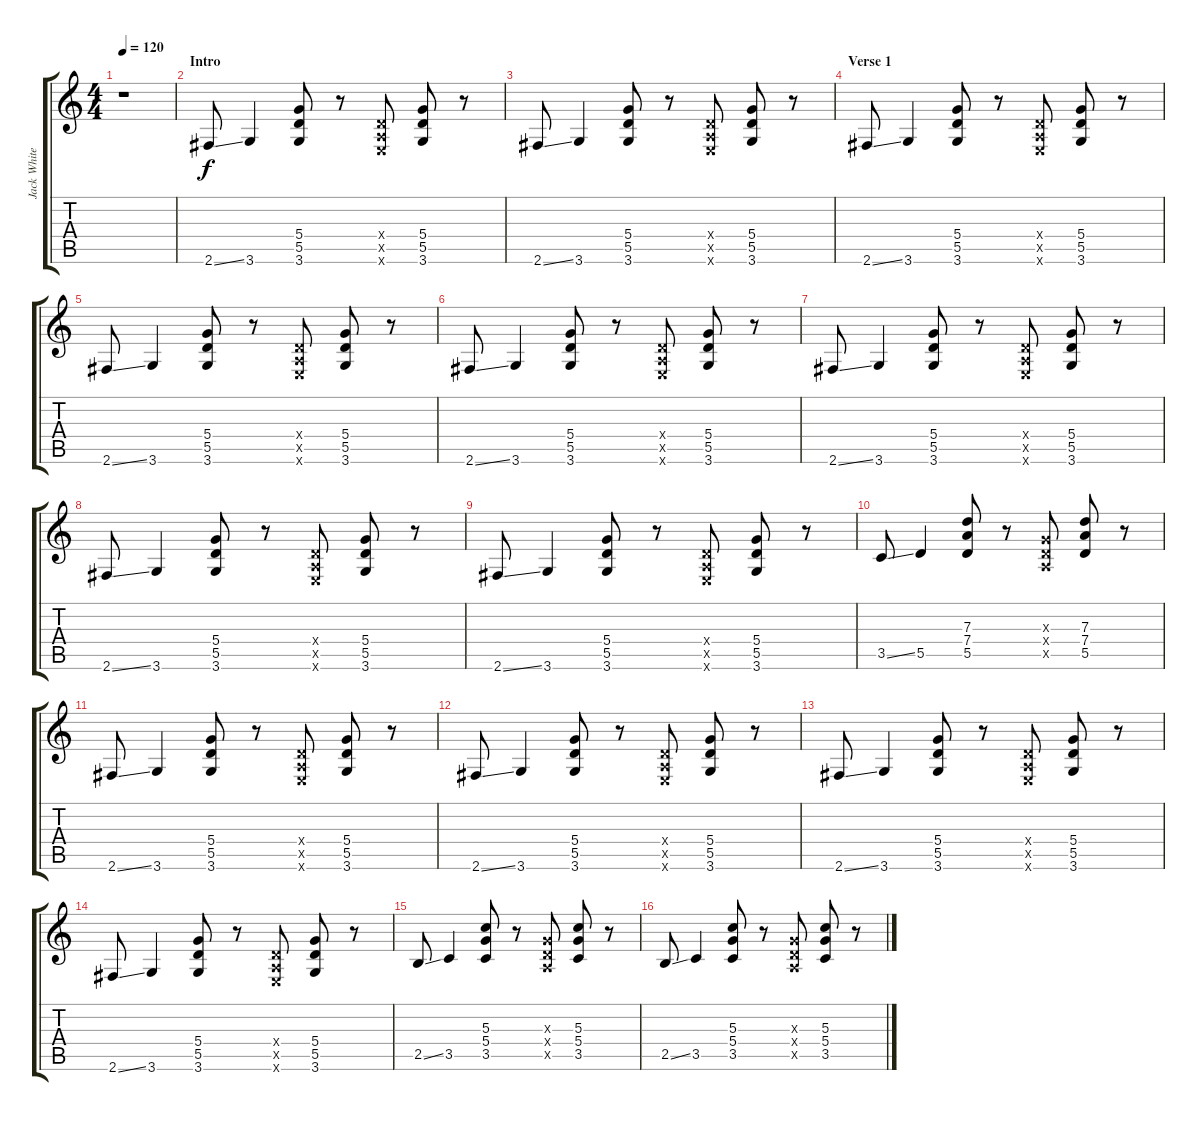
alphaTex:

\track ("Jack White" "Jack White") {instrument acousticguitarsteel}
\staff {score tabs}
\tuning (E4 B3 G3 D3 A2 E2) {hide}
\ts (4 4)
\tempo 120
\clef g2
\ks c
r.1{dy f instrument acousticguitarsteel} |
\section ("" "Intro")
2.6{ss}.8 3.6.4 (5.4 5.5 3.6).8 r.8 (0.4{x} 0.5{x} 0.6{x}).8 (5.4 5.5 3.6).8 r.8 |
2.6{ss}.8 3.6.4 (5.4 5.5 3.6).8 r.8 (0.4{x} 0.5{x} 0.6{x}).8 (5.4 5.5 3.6).8 r.8 |
\section ("" "Verse 1")
2.6{ss}.8 3.6.4 (5.4 5.5 3.6).8 r.8 (0.4{x} 0.5{x} 0.6{x}).8 (5.4 5.5 3.6).8 r.8 |
2.6{ss}.8 3.6.4 (5.4 5.5 3.6).8 r.8 (0.4{x} 0.5{x} 0.6{x}).8 (5.4 5.5 3.6).8 r.8 |
2.6{ss}.8 3.6.4 (5.4 5.5 3.6).8 r.8 (0.4{x} 0.5{x} 0.6{x}).8 (5.4 5.5 3.6).8 r.8 |
2.6{ss}.8 3.6.4 (5.4 5.5 3.6).8 r.8 (0.4{x} 0.5{x} 0.6{x}).8 (5.4 5.5 3.6).8 r.8 |
2.6{ss}.8 3.6.4 (5.4 5.5 3.6).8 r.8 (0.4{x} 0.5{x} 0.6{x}).8 (5.4 5.5 3.6).8 r.8 |
2.6{ss}.8 3.6.4 (5.4 5.5 3.6).8 r.8 (0.4{x} 0.5{x} 0.6{x}).8 (5.4 5.5 3.6).8 r.8 |
3.5{ss}.8 5.5.4 (7.3 7.4 5.5).8 r.8 (0.3{x} 0.4{x} 0.5{x}).8 (7.3 7.4 5.5).8 r.8 |
2.6{ss}.8 3.6.4 (5.4 5.5 3.6).8 r.8 (0.4{x} 0.5{x} 0.6{x}).8 (5.4 5.5 3.6).8 r.8 |
2.6{ss}.8 3.6.4 (5.4 5.5 3.6).8 r.8 (0.4{x} 0.5{x} 0.6{x}).8 (5.4 5.5 3.6).8 r.8 |
2.6{ss}.8 3.6.4 (5.4 5.5 3.6).8 r.8 (0.4{x} 0.5{x} 0.6{x}).8 (5.4 5.5 3.6).8 r.8 |
2.6{ss}.8 3.6.4 (5.4 5.5 3.6).8 r.8 (0.4{x} 0.5{x} 0.6{x}).8 (5.4 5.5 3.6).8 r.8 |
2.5{ss}.8 3.5.4 (5.3 5.4 3.5).8 r.8 (0.3{x} 0.4{x} 0.5{x}).8 (5.3 5.4 3.5).8 r.8 |
2.5{ss}.8 3.5.4 (5.3 5.4 3.5).8 r.8 (0.3{x} 0.4{x} 0.5{x}).8 (5.3 5.4 3.5).8 r.8
